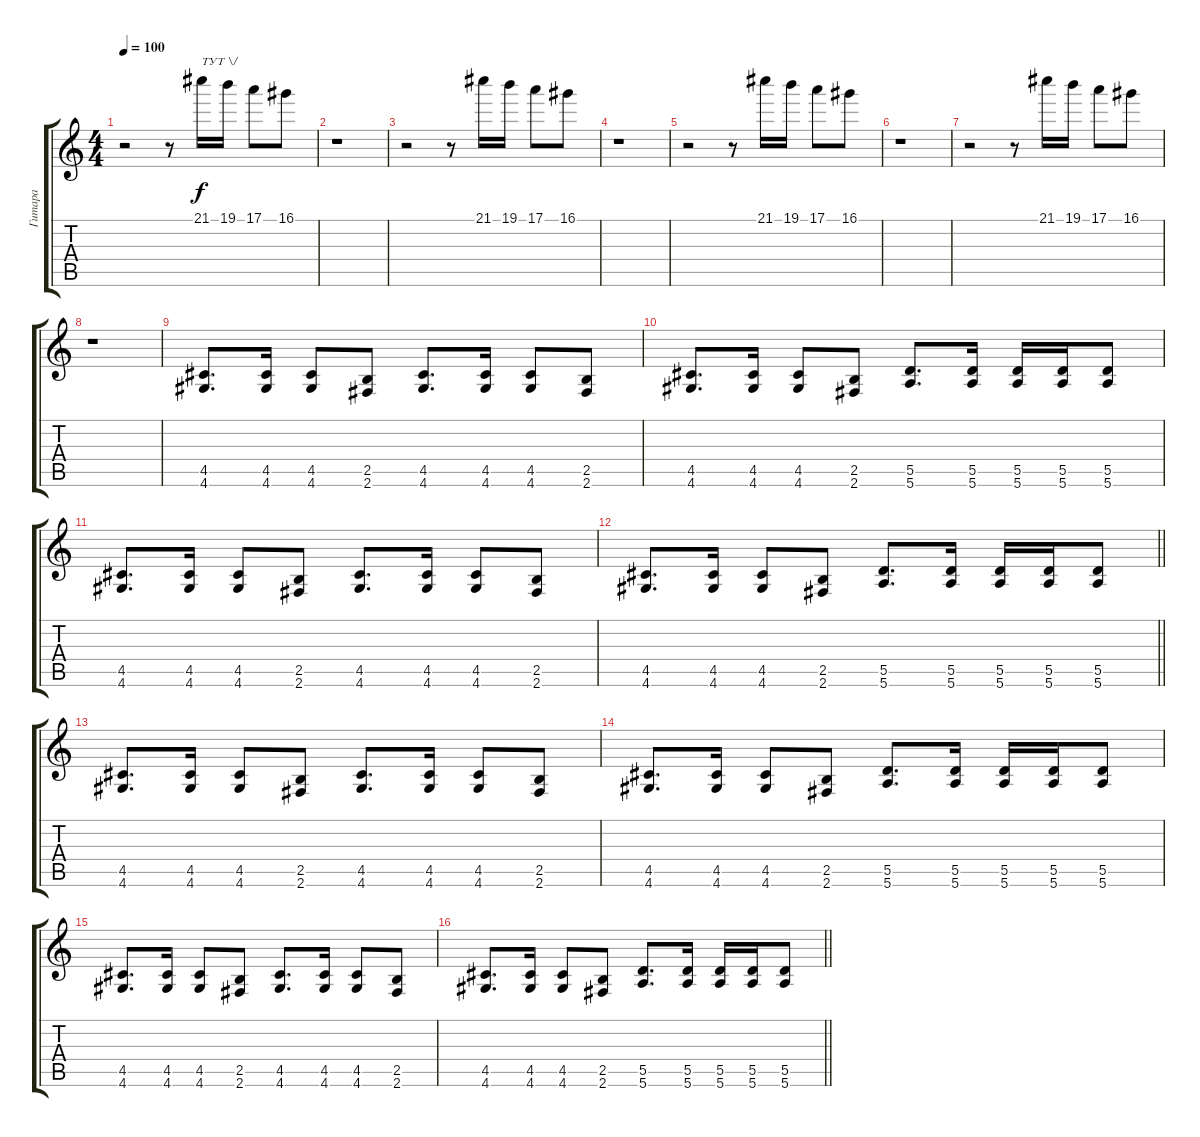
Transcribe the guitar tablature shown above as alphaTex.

\track ("Гитара" "Гитара") {instrument distortionguitar}
\staff {score tabs}
\tuning (E4 B3 G3 D3 A2 E2) {hide}
\ts (4 4)
\tempo 100
\clef g2
\ks c
r.2{dy f} r.8 21.1.16{txt "ТУТ \\/"} 19.1.16 17.1.8 16.1.8 |
r.1 |
r.2 r.8 21.1.16 19.1.16 17.1.8 16.1.8 |
r.1 |
r.2 r.8 21.1.16 19.1.16 17.1.8 16.1.8 |
r.1 |
r.2 r.8 21.1.16 19.1.16 17.1.8 16.1.8 |
r.1 |
(4.5 4.6).8{d volume 14} (4.5 4.6).16 (4.5 4.6).8 (2.5 2.6).8 (4.5 4.6).8{d} (4.5 4.6).16 (4.5 4.6).8 (2.5 2.6).8 |
(4.5 4.6).8{d} (4.5 4.6).16 (4.5 4.6).8 (2.5 2.6).8 (5.5 5.6).8{d} (5.5 5.6).16 (5.5 5.6).16 (5.5 5.6).16 (5.5 5.6).8 |
(4.5 4.6).8{d} (4.5 4.6).16 (4.5 4.6).8 (2.5 2.6).8 (4.5 4.6).8{d} (4.5 4.6).16 (4.5 4.6).8 (2.5 2.6).8 |
\barLineRight lightlight
(4.5 4.6).8{d} (4.5 4.6).16 (4.5 4.6).8 (2.5 2.6).8 (5.5 5.6).8{d} (5.5 5.6).16 (5.5 5.6).16 (5.5 5.6).16 (5.5 5.6).8 |
(4.5 4.6).8{d} (4.5 4.6).16 (4.5 4.6).8 (2.5 2.6).8 (4.5 4.6).8{d} (4.5 4.6).16 (4.5 4.6).8 (2.5 2.6).8 |
(4.5 4.6).8{d} (4.5 4.6).16 (4.5 4.6).8 (2.5 2.6).8 (5.5 5.6).8{d} (5.5 5.6).16 (5.5 5.6).16 (5.5 5.6).16 (5.5 5.6).8 |
(4.5 4.6).8{d} (4.5 4.6).16 (4.5 4.6).8 (2.5 2.6).8 (4.5 4.6).8{d} (4.5 4.6).16 (4.5 4.6).8 (2.5 2.6).8 |
\barLineRight lightlight
(4.5 4.6).8{d} (4.5 4.6).16 (4.5 4.6).8 (2.5 2.6).8 (5.5 5.6).8{d} (5.5 5.6).16 (5.5 5.6).16 (5.5 5.6).16 (5.5 5.6).8
